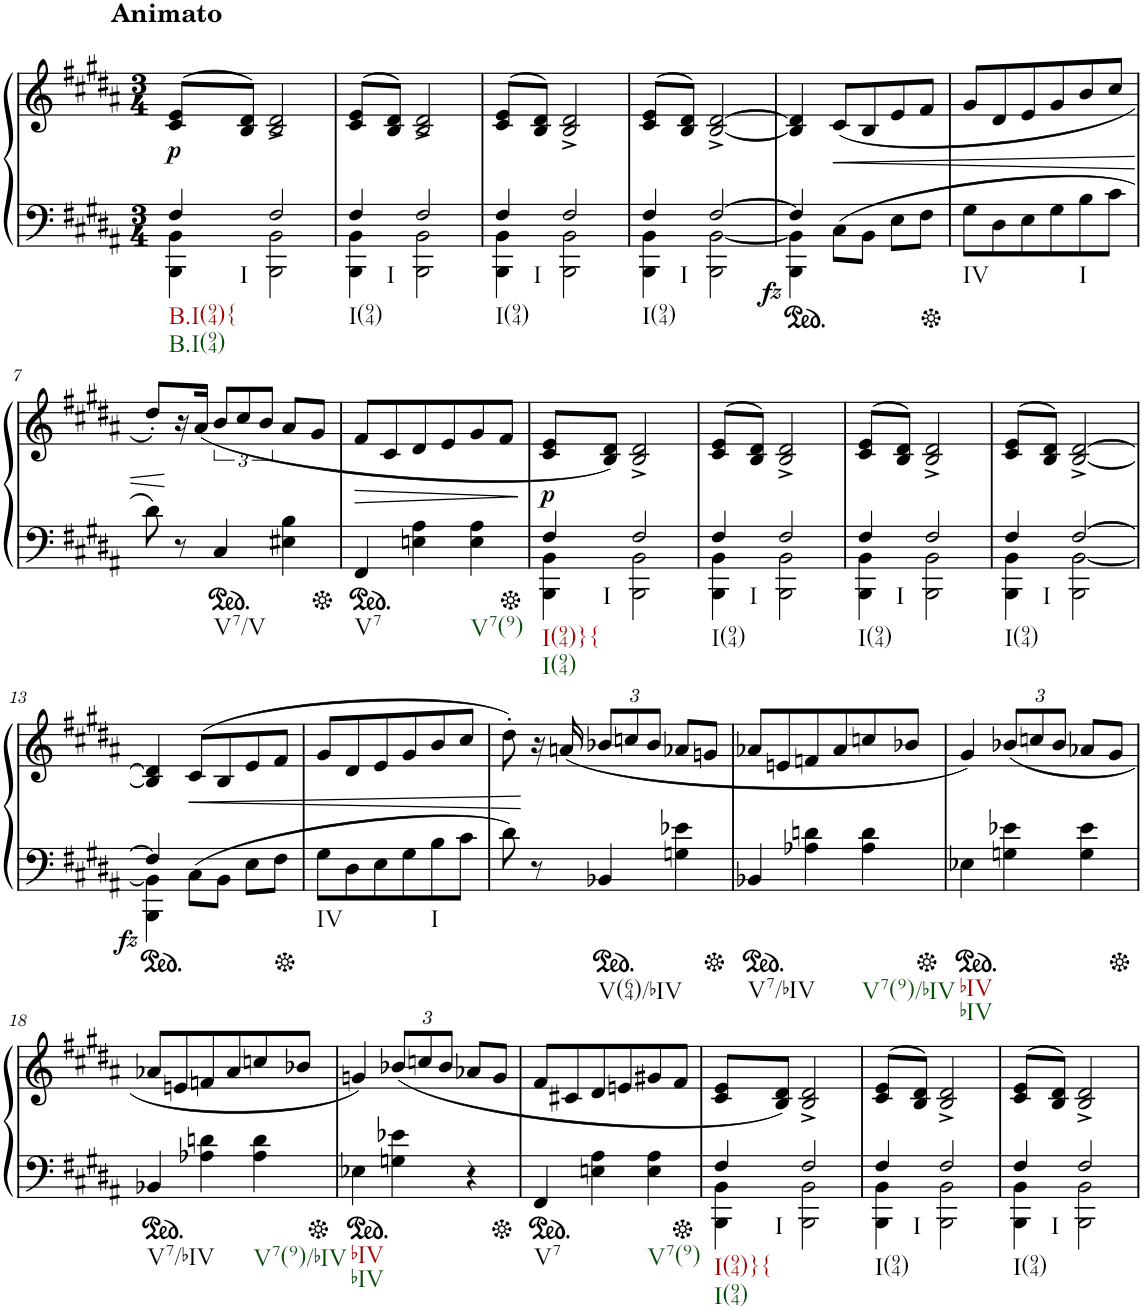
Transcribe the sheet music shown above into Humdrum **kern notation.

**kern	**dynam	**kern	**dynam
*part2	*part2	*part1	*part1
*staff2	*staff2	*staff1	*staff1
*I"Piano	*	*I"Piano	*
*I'Pno	*	*I'Pno	*
*clefF4	*	*clefG2	*
*k[f#c#g#d#a#]	*	*k[f#c#g#d#a#]	*
*B:	*	*B:	*
*M3/4	*	*M3/4	*
=1	=1	=1	=1
*^	*	*	*
!	!	!	!LO:TX:a:B:t=Animato	!
!LO:TX:b:t=B.I(94){	!	!	!	!
!LO:TX:b:t=B.I(94)	!	!	!	!
!LO:TX:b:t=I	!	!	!	!
!	!	!	!	!LO:DY:b
4F#/	4BBB\ 4BB\	.	(>8c#/ 8e/L	p
.	.	.	8B/ 8d#/J)	.
2F#/	2BBB\ 2BB\	.	2B/^ 2d#/^	.
=2	=2	=2	=2	=2
!LO:TX:b:t=I(94)	!	!	!	!
!LO:TX:b:t=I	!	!	!	!
4F#/	4BBB\ 4BB\	.	(>8c#/ 8e/L	.
.	.	.	8B/ 8d#/J)	.
2F#/	2BBB\ 2BB\	.	2B/^ 2d#/^	.
=3	=3	=3	=3	=3
!LO:TX:b:t=I(94)	!	!	!	!
!LO:TX:b:t=I	!	!	!	!
4F#/	4BBB\ 4BB\	.	(>8c#/ 8e/L	.
.	.	.	8B/ 8d#/J)	.
2F#/	2BBB\ 2BB\	.	2B/^ 2d#/^	.
=4	=4	=4	=4	=4
!LO:TX:b:t=I(94)	!	!	!	!
!LO:TX:b:t=I	!	!	!	!
4F#/	4BBB\ 4BB\	.	(>8c#/ 8e/L	.
.	.	.	8B/ 8d#/J)	.
[2F#/	2BBB\ [2BB\	.	[2B/^ [2d#/^	.
=5	=5	=5	=5	=5
*ped	*	*	*	*
!	!	!LO:DY:b	!	!
4F#/]	4BBB\ 4BB\]	fz	4B/] 4d#/]	.
!	!	!	!	!LO:HP:b
(8C#\L	2ryy	.	(8c#/L	<
8BB\J	.	.	8B/	.
8E\L	.	.	8e/	.
8F#\J	.	.	8f#/J	.
*v	*v	*	*	*
=6	=6	=6	=6
*Xped	*	*	*
!LO:TX:b:t=IV	!	!	!
8G#\L	.	8g#/L	.
8D#\	.	8d#/	.
8E\	.	8e/	.
8G#\	.	8g#/	.
!LO:TX:b:t=I	!	!	!
8B\	.	8b/	.
8c#\J	.	8cc#/J	.
!!LO:LB:g=z
=7	=7	=7	=7
8d#\)	.	8dd#'/L)	.
8r	.	16r	[
.	.	(16a#/JJ	.
*ped	*	*	*
!LO:TX:b:t=V7/V	!	!	!
4C#/	.	12b/L	.
.	.	12cc#/	.
.	.	12b/J	.
4E#X\ 4B\	.	8a#/L	.
.	.	8g#/J	.
=8	=8	=8	=8
*Xped	*	*	*
*ped	*	*	*
!LO:TX:b:t=V7	!	!	!
!	!	!	!LO:HP:b
4FF#/	.	8f#/L	>
.	.	8c#/	.
4En\ 4A#\	.	8d#/	.
.	.	8e/	.
!LO:TX:b:t=V7(9)	!	!	!
4E\ 4A#\	.	8g#/	.
.	.	8f#/J	.
.	.	.	]
=9	=9	=9	=9
*Xped	*	*	*
*^	*	*	*
!LO:TX:b:t=I(94)}{	!	!	!	!
!LO:TX:b:t=I(94)	!	!	!	!
!LO:TX:b:t=I	!	!	!	!
!	!	!	!	!LO:DY:b
4F#/	4BBB\ 4BB\	.	8c#/ 8e/L	p
.	.	.	8B/ 8d#/J)	.
2F#/	2BBB\ 2BB\	.	2B/^ 2d#/^	.
=10	=10	=10	=10	=10
!LO:TX:b:t=I(94)	!	!	!	!
!LO:TX:b:t=I	!	!	!	!
4F#/	4BBB\ 4BB\	.	(>8c#/ 8e/L	.
.	.	.	8B/ 8d#/J)	.
2F#/	2BBB\ 2BB\	.	2B/^ 2d#/^	.
=11	=11	=11	=11	=11
!LO:TX:b:t=I(94)	!	!	!	!
!LO:TX:b:t=I	!	!	!	!
4F#/	4BBB\ 4BB\	.	(>8c#/ 8e/L	.
.	.	.	8B/ 8d#/J)	.
2F#/	2BBB\ 2BB\	.	2B/^ 2d#/^	.
=12	=12	=12	=12	=12
!LO:TX:b:t=I(94)	!	!	!	!
!LO:TX:b:t=I	!	!	!	!
4F#/	4BBB\ 4BB\	.	(>8c#/ 8e/L	.
.	.	.	8B/ 8d#/J)	.
[2F#/	2BBB\ [2BB\	.	[2B/^ [2d#/^	.
!!LO:LB:g=z
=13	=13	=13	=13	=13
*ped	*	*	*	*
!	!	!LO:DY:b	!	!
4F#/]	4BBB\ 4BB\]	fz	4B/] 4d#/]	.
!	!	!	!	!LO:HP:b
(8C#\L	2ryy	.	(8c#/L	<
8BB\J	.	.	8B/	.
8E\L	.	.	8e/	.
8F#\J	.	.	8f#/J	.
*v	*v	*	*	*
=14	=14	=14	=14
*Xped	*	*	*
!LO:TX:b:t=IV	!	!	!
8G#\L	.	8g#/L	.
8D#\	.	8d#/	.
8E\	.	8e/	.
8G#\	.	8g#/	.
!LO:TX:b:t=I	!	!	!
8B\	.	8b/	.
8c#\J	.	8cc#/J	.
=15	=15	=15	=15
8d#\)	.	8dd#'\)	.
8r	.	16r	[
.	.	(16an/	.
*ped	*	*	*
*	*	*Xbrackettup	*
!LO:TX:b:t=V(64)/bIV	!	!	!
4BB-X/	.	12b-X/L	.
.	.	12ccn/	.
.	.	12b-/J	.
4Gn\ 4e-X\	.	8a-X/L	.
.	.	8gn/J	.
=16	=16	=16	=16
*Xped	*	*	*
*ped	*	*	*
!LO:TX:b:t=V7/bIV	!	!	!
4BB-X/	.	8a-X/L	.
.	.	8en/	.
4A-X\ 4dn\	.	8fn/	.
.	.	8a-/	.
!LO:TX:b:t=V7(9)/bIV	!	!	!
4A-\ 4d\	.	8ccn/	.
.	.	8b-X/J	.
=17	=17	=17	=17
*Xped	*	*	*
*ped	*	*	*
!LO:TX:b:t=bIV	!	!	!
!LO:TX:b:t=bIV	!	!	!
4E-X\	.	4g#/)	.
4Gn\ 4e-X\	.	(12b-X/L	.
.	.	12ccn/	.
.	.	12b-/J	.
4G\ 4e-\	.	8a-X/L	.
.	.	8g#/J	.
!!LO:LB:g=z
=18	=18	=18	=18
*Xped	*	*	*
*ped	*	*	*
!LO:TX:b:t=V7/bIV	!	!	!
4BB-X/	.	8a-X/L	.
.	.	8en/	.
4A-X\ 4dn\	.	8fn/	.
.	.	8a-/	.
!LO:TX:b:t=V7(9)/bIV	!	!	!
4A-\ 4d\	.	8ccn/	.
.	.	8b-X/J	.
=19	=19	=19	=19
*Xped	*	*	*
*ped	*	*	*
!LO:TX:b:t=bIV	!	!	!
!LO:TX:b:t=bIV	!	!	!
4E-X\	.	4gn/)	.
4Gn\ 4e-X\	.	(12b-X/L	.
.	.	12ccn/	.
.	.	12b-/J	.
4r	.	8a-X/L	.
.	.	8g/J	.
=20	=20	=20	=20
*Xped	*	*	*
*ped	*	*	*
!LO:TX:b:t=V7	!	!	!
4FF#/	.	8f#/L	.
.	.	8c#X/	.
4En\ 4A#\	.	8d#/	.
.	.	8en/	.
!LO:TX:b:t=V7(9)	!	!	!
4E\ 4A#\	.	8g#X/	.
.	.	8f#/J	.
=21	=21	=21	=21
*Xped	*	*	*
*^	*	*	*
!LO:TX:b:t=I(94)}{	!	!	!	!
!LO:TX:b:t=I(94)	!	!	!	!
!LO:TX:b:t=I	!	!	!	!
4F#/	4BBB\ 4BB\	.	8c#/ 8e/L	.
.	.	.	8B/ 8d#/J)	.
2F#/	2BBB\ 2BB\	.	2B/^ 2d#/^	.
=22	=22	=22	=22	=22
!LO:TX:b:t=I(94)	!	!	!	!
!LO:TX:b:t=I	!	!	!	!
4F#/	4BBB\ 4BB\	.	(>8c#/ 8e/L	.
.	.	.	8B/ 8d#/J)	.
2F#/	2BBB\ 2BB\	.	2B/^ 2d#/^	.
=23	=23	=23	=23	=23
!LO:TX:b:t=I(94)	!	!	!	!
!LO:TX:b:t=I	!	!	!	!
4F#/	4BBB\ 4BB\	.	(>8c#/ 8e/L	.
.	.	.	8B/ 8d#/J)	.
2F#/	2BBB\ 2BB\	.	2B/^ 2d#/^	.
*v	*v	*	*	*
=	=	=	=
*-	*-	*-	*-
